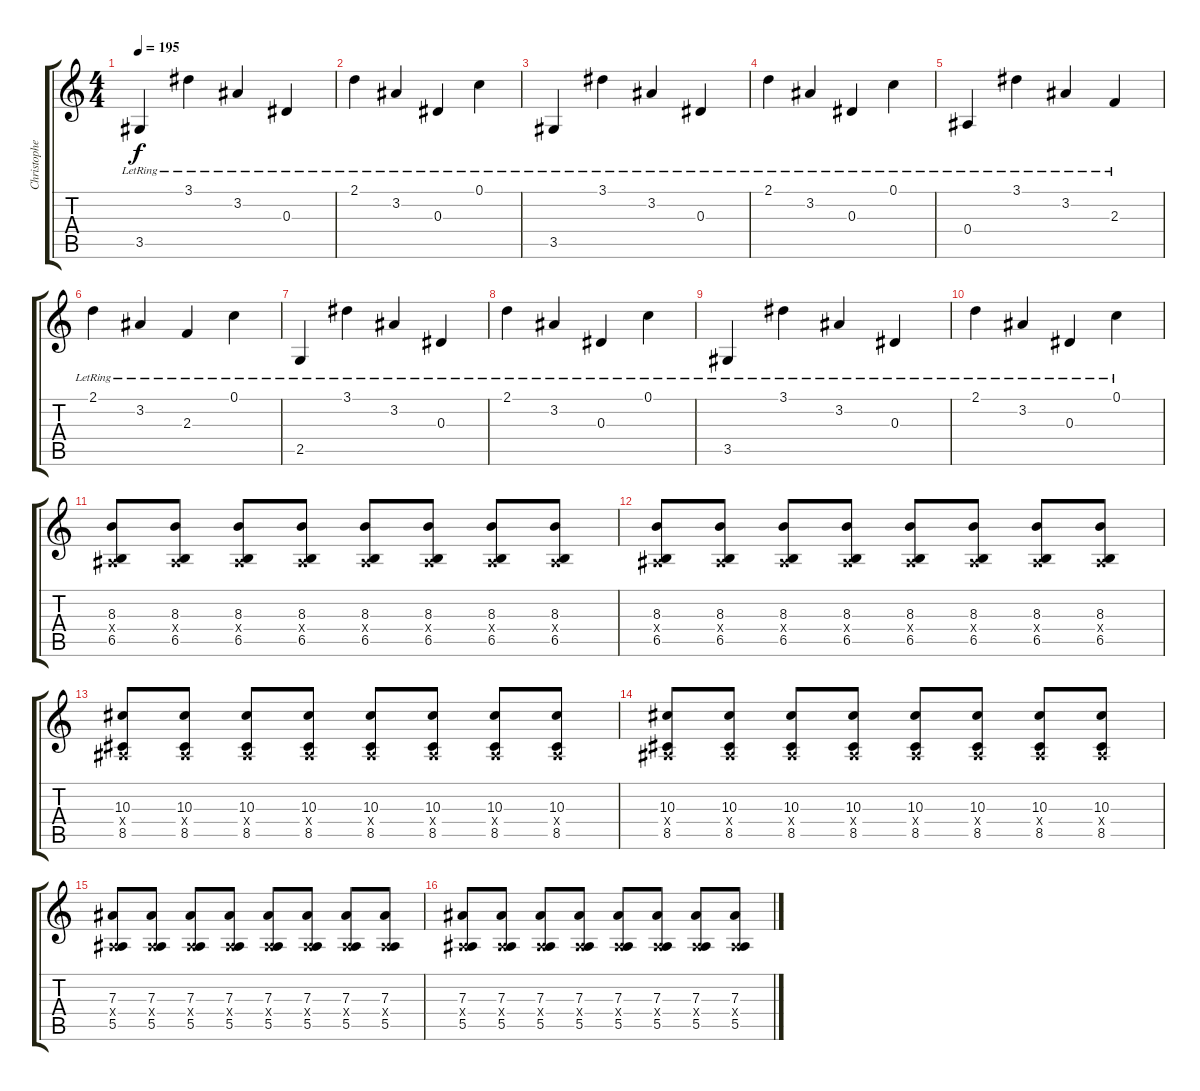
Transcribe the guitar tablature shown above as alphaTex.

\track ("Christopher Amott" "Christophe") {instrument distortionguitar}
\staff {score tabs}
\tuning (C4 G3 Eb3 Bb2 F2 C2) {hide}
\ts (4 4)
\tempo 195
\clef g2
\ks c
3.5{lr}.4{dy f} 3.1{lr}.4 3.2{lr}.4 0.3{lr}.4 |
2.1{lr}.4 3.2{lr}.4 0.3{lr}.4 0.1{lr}.4 |
3.5{lr}.4{instrument acousticguitarsteel} 3.1{lr}.4 3.2{lr}.4 0.3{lr}.4 |
2.1{lr}.4 3.2{lr}.4 0.3{lr}.4 0.1{lr}.4 |
0.4{lr}.4 3.1{lr}.4 3.2{lr}.4 2.3{lr}.4 |
2.1{lr}.4 3.2{lr}.4 2.3{lr}.4 0.1{lr}.4 |
2.5{lr}.4 3.1{lr}.4 3.2{lr}.4 0.3{lr}.4 |
2.1{lr}.4 3.2{lr}.4 0.3{lr}.4 0.1{lr}.4 |
3.5{lr}.4 3.1{lr}.4 3.2{lr}.4 0.3{lr}.4 |
2.1{lr}.4 3.2{lr}.4 0.3{lr}.4 0.1{lr}.4 |
(8.3 0.4{x} 6.5).8{instrument distortionguitar} (8.3 0.4{x} 6.5).8 (8.3 0.4{x} 6.5).8 (8.3 0.4{x} 6.5).8 (8.3 0.4{x} 6.5).8 (8.3 0.4{x} 6.5).8 (8.3 0.4{x} 6.5).8 (8.3 0.4{x} 6.5).8 |
(8.3 0.4{x} 6.5).8 (8.3 0.4{x} 6.5).8 (8.3 0.4{x} 6.5).8 (8.3 0.4{x} 6.5).8 (8.3 0.4{x} 6.5).8 (8.3 0.4{x} 6.5).8 (8.3 0.4{x} 6.5).8 (8.3 0.4{x} 6.5).8 |
(10.3 0.4{x} 8.5).8 (10.3 0.4{x} 8.5).8 (10.3 0.4{x} 8.5).8 (10.3 0.4{x} 8.5).8 (10.3 0.4{x} 8.5).8 (10.3 0.4{x} 8.5).8 (10.3 0.4{x} 8.5).8 (10.3 0.4{x} 8.5).8 |
(10.3 0.4{x} 8.5).8 (10.3 0.4{x} 8.5).8 (10.3 0.4{x} 8.5).8 (10.3 0.4{x} 8.5).8 (10.3 0.4{x} 8.5).8 (10.3 0.4{x} 8.5).8 (10.3 0.4{x} 8.5).8 (10.3 0.4{x} 8.5).8 |
(7.3 0.4{x} 5.5).8 (7.3 0.4{x} 5.5).8 (7.3 0.4{x} 5.5).8 (7.3 0.4{x} 5.5).8 (7.3 0.4{x} 5.5).8 (7.3 0.4{x} 5.5).8 (7.3 0.4{x} 5.5).8 (7.3 0.4{x} 5.5).8 |
(7.3 0.4{x} 5.5).8 (7.3 0.4{x} 5.5).8 (7.3 0.4{x} 5.5).8 (7.3 0.4{x} 5.5).8 (7.3 0.4{x} 5.5).8 (7.3 0.4{x} 5.5).8 (7.3 0.4{x} 5.5).8 (7.3 0.4{x} 5.5).8
